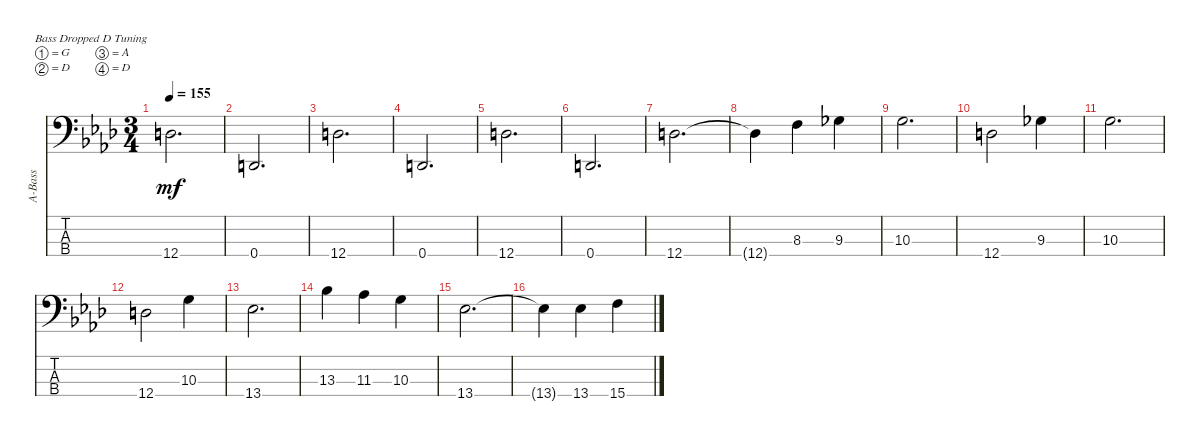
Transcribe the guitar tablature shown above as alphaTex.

\defaultSystemsLayout 4
\bracketExtendMode nobrackets
\otherSystemsTrackNameOrientation horizontal
\track ("Acoustic Bass" "A-Bass") {instrument acousticbass}
\staff {score tabs}
\tuning (G2 D2 A1 D1)
\ts (3 4)
\tempo 155
\clef f4
\ks ab
12.4{acc forcenatural}.2{d dy mf beam Down} |
0.4{acc forcenatural}.2{d beam Up} |
12.4{acc forcenatural}.2{d beam Down} |
0.4{acc forcenatural}.2{d beam Up} |
12.4{acc forcenatural}.2{d beam Down} |
0.4{acc forcenatural}.2{d beam Up} |
12.4{acc forcenatural}.2{d beam Down} |
12.4{t acc forcenatural}.4{beam Down} 8.3{acc forcenatural}.4{beam Down} 9.3{acc b}.4{beam Down} |
10.3{acc forcenatural}.2{d beam Down} |
12.4{acc forcenatural}.2{beam Down} 9.3{acc b}.4{beam Down} |
10.3{acc forcenatural}.2{d beam Down} |
12.4{acc forcenatural}.2{beam Down} 10.3{acc forcenatural}.4{beam Down} |
13.4{acc b}.2{d beam Down} |
13.3{acc b}.4{beam Down} 11.3{acc b}.4{beam Down} 10.3{acc forcenatural}.4{beam Down} |
13.4{acc b}.2{d beam Down} |
13.4{t acc b}.4{beam Down} 13.4{acc b}.4{beam Down} 15.4{acc forcenatural}.4{beam Down}
